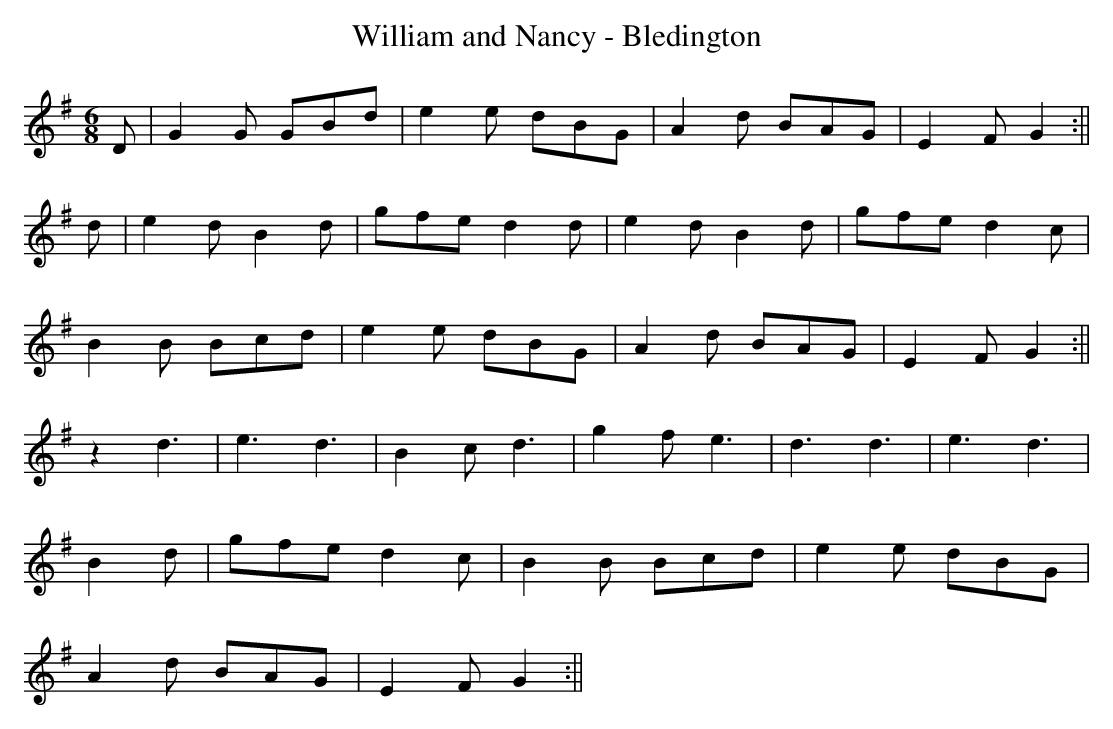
X:1
T:William and Nancy - Bledington
M:6/8
L:1/8
K:G
D|G2 G GBd|e2 e dBG|A2 d BAG|E2 F G2:||
d|e2 d B2 d|gfe d2 d|e2 d B2 d|gfe d2 c|
B2 B Bcd|e2 e dBG|A2 d BAG|E2 F G2:||
z2 d3|e3 d3|B2c d3|g2f e3|d3 d3|e3 d3|
B2 d|gfe d2 c|B2 B Bcd|e2 e dBG|
A2 d BAG|E2 F G2:||
